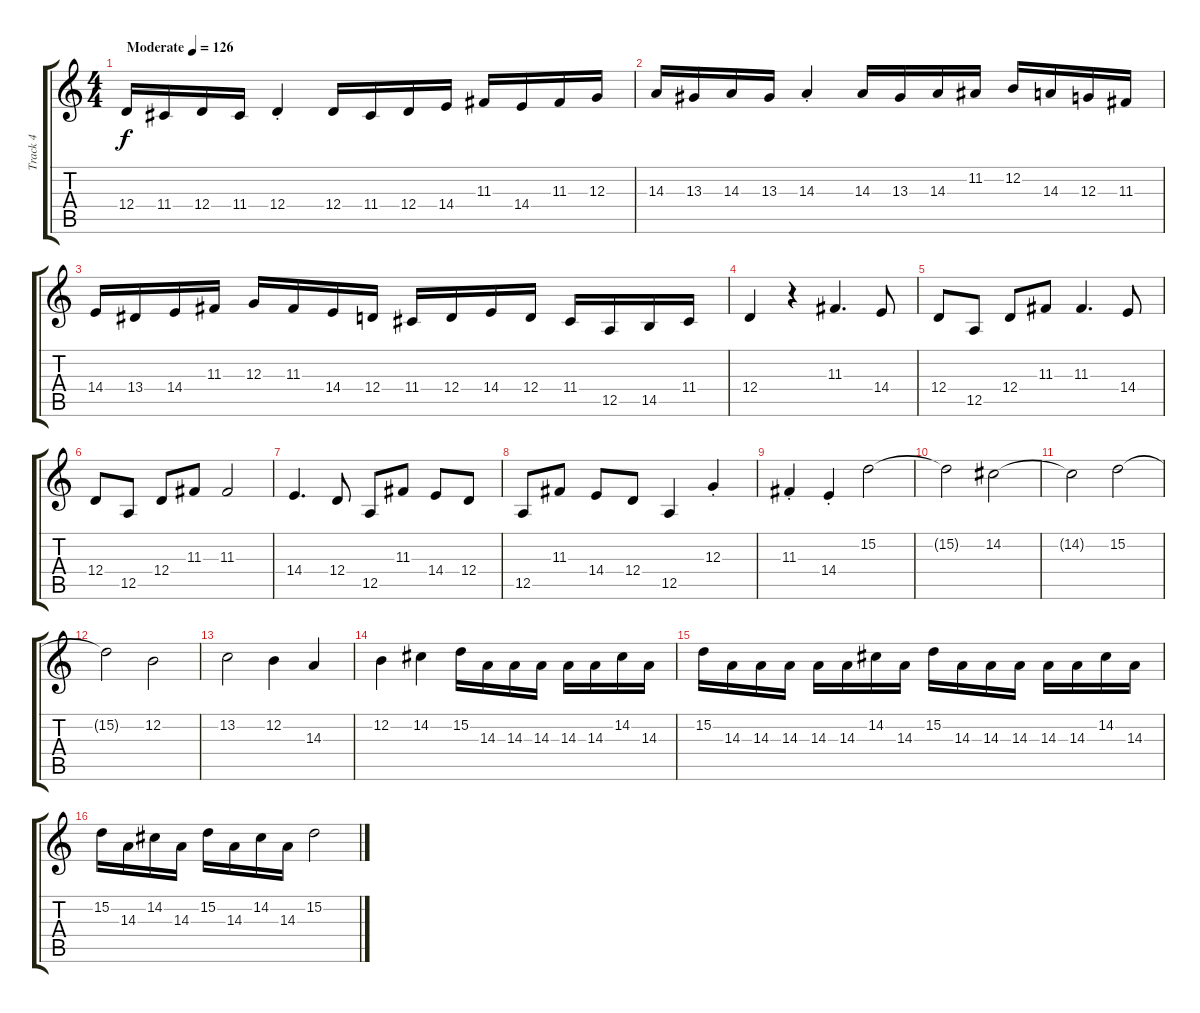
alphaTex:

\track ("Track 4" "Track 4") {instrument violin}
\staff {score tabs}
\tuning (E4 B3 G3 D3 A2 E2) {hide}
\ts (4 4)
\tempo (126 "Moderate")
\clef g2
\ks c
12.4.16{dy f instrument violin} 11.4.16 12.4.16 11.4.16 12.4{st}.4 12.4.16 11.4.16 12.4.16 14.4.16 11.3.16 14.4.16 11.3.16 12.3.16 |
14.3.16 13.3.16 14.3.16 13.3.16 14.3{st}.4 14.3.16 13.3.16 14.3.16 11.2.16 12.2.16 14.3.16 12.3.16 11.3.16 |
14.4.16 13.4.16 14.4.16 11.3.16 12.3.16 11.3.16 14.4.16 12.4.16 11.4.16 12.4.16 14.4.16 12.4.16 11.4.16 12.5.16 14.5.16 11.4.16 |
12.4.4 r.4 11.3.4{d} 14.4.8 |
12.4.8 12.5.8 12.4.8 11.3.8 11.3.4{d} 14.4.8 |
12.4.8 12.5.8 12.4.8 11.3.8 11.3.2 |
14.4.4{d} 12.4.8 12.5.8 11.3.8 14.4.8 12.4.8 |
12.5.8 11.3.8 14.4.8 12.4.8 12.5.4 12.3{st}.4 |
11.3{st}.4 14.4{st}.4 15.2.2 |
15.2{t}.2 14.2.2 |
14.2{t}.2 15.2.2 |
15.2{t}.2 12.2.2 |
13.2.2 12.2.4 14.3.4 |
12.2.4 14.2.4 15.2.16 14.3.16 14.3.16 14.3.16 14.3.16 14.3.16 14.2.16 14.3.16 |
15.2.16 14.3.16 14.3.16 14.3.16 14.3.16 14.3.16 14.2.16 14.3.16 15.2.16 14.3.16 14.3.16 14.3.16 14.3.16 14.3.16 14.2.16 14.3.16 |
15.2.16 14.3.16 14.2.16 14.3.16 15.2.16 14.3.16 14.2.16 14.3.16 15.2.2
